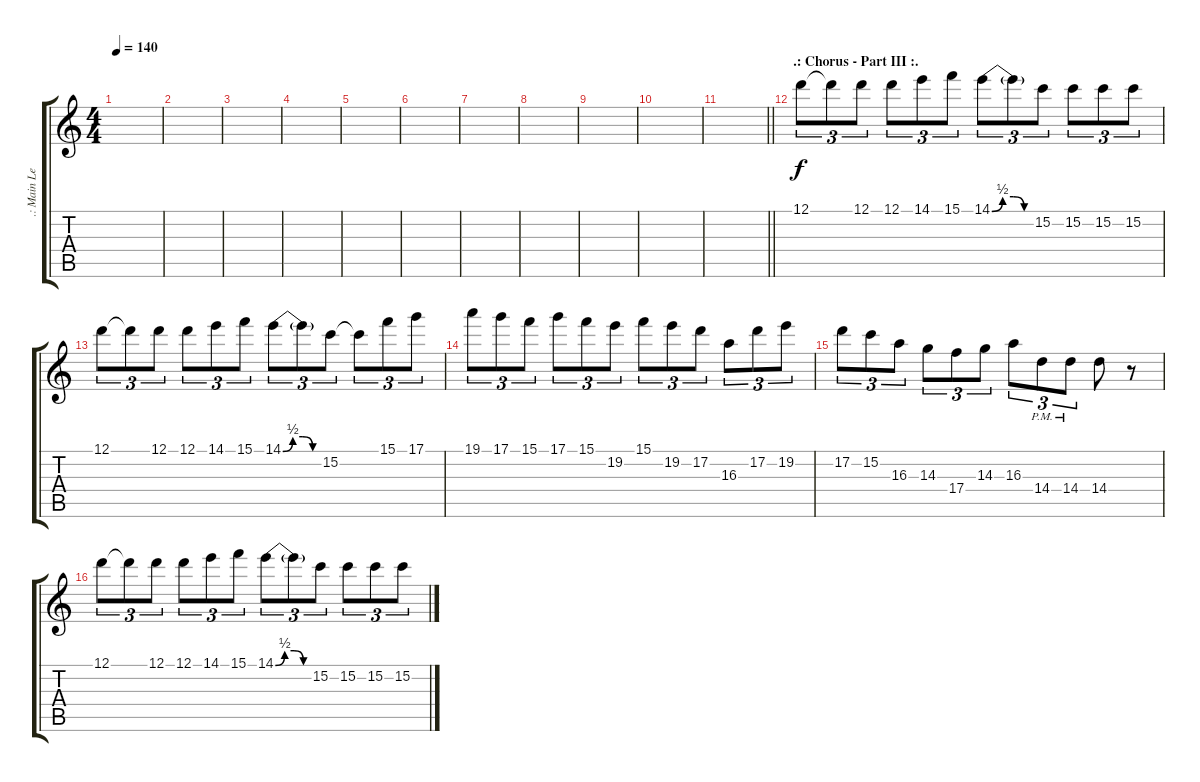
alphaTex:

\track (".: Main Lead Guitar :." ".: Main Le") {mute instrument distortionguitar}
\staff {score tabs}
\tuning (D4 A3 F3 C3 G2 D2) {hide}
\ts (4 4)
\tempo 140
\clef g2
\ks c
|
|
|
|
|
|
|
|
|
|
\barLineRight lightlight
|
\section ("" ".: Chorus - Part III :.")
12.1.8{tu (3 2) balance 2} 12.1{t}.8{tu (3 2)} 12.1.8{tu (3 2)} 12.1.8{tu (3 2)} 14.1.8{tu (3 2)} 15.1.8{tu (3 2)} 14.1{be (custom 0 0 15 2 30 2 45 0 60 0)}.8{tu (3 2)} 14.1{t}.8{tu (3 2)} 15.2.8{tu (3 2)} 15.2.8{tu (3 2)} 15.2.8{tu (3 2)} 15.2.8{tu (3 2)} |
12.1.8{tu (3 2)} 12.1{t}.8{tu (3 2)} 12.1.8{tu (3 2)} 12.1.8{tu (3 2)} 14.1.8{tu (3 2)} 15.1.8{tu (3 2)} 14.1{be (custom 0 0 15 2 30 2 45 0 60 0)}.8{tu (3 2)} 14.1{t}.8{tu (3 2)} 15.2.8{tu (3 2)} 15.2{t}.8{tu (3 2)} 15.1.8{tu (3 2)} 17.1.8{tu (3 2)} |
19.1.8{tu (3 2)} 17.1.8{tu (3 2)} 15.1.8{tu (3 2)} 17.1.8{tu (3 2)} 15.1.8{tu (3 2)} 19.2.8{tu (3 2)} 15.1.8{tu (3 2)} 19.2.8{tu (3 2)} 17.2.8{tu (3 2)} 16.3.8{tu (3 2)} 17.2.8{tu (3 2)} 19.2.8{tu (3 2)} |
17.2.8{tu (3 2)} 15.2.8{tu (3 2)} 16.3.8{tu (3 2)} 14.3.8{tu (3 2)} 17.4.8{tu (3 2)} 14.3.8{tu (3 2)} 16.3.8{tu (3 2)} 14.4{pm}.8{tu (3 2)} 14.4{pm}.8{tu (3 2)} 14.4.8 r.8 |
12.1.8{tu (3 2)} 12.1{t}.8{tu (3 2)} 12.1.8{tu (3 2)} 12.1.8{tu (3 2)} 14.1.8{tu (3 2)} 15.1.8{tu (3 2)} 14.1{be (custom 0 0 15 2 30 2 45 0 60 0)}.8{tu (3 2)} 14.1{t}.8{tu (3 2)} 15.2.8{tu (3 2)} 15.2.8{tu (3 2)} 15.2.8{tu (3 2)} 15.2.8{tu (3 2)}
